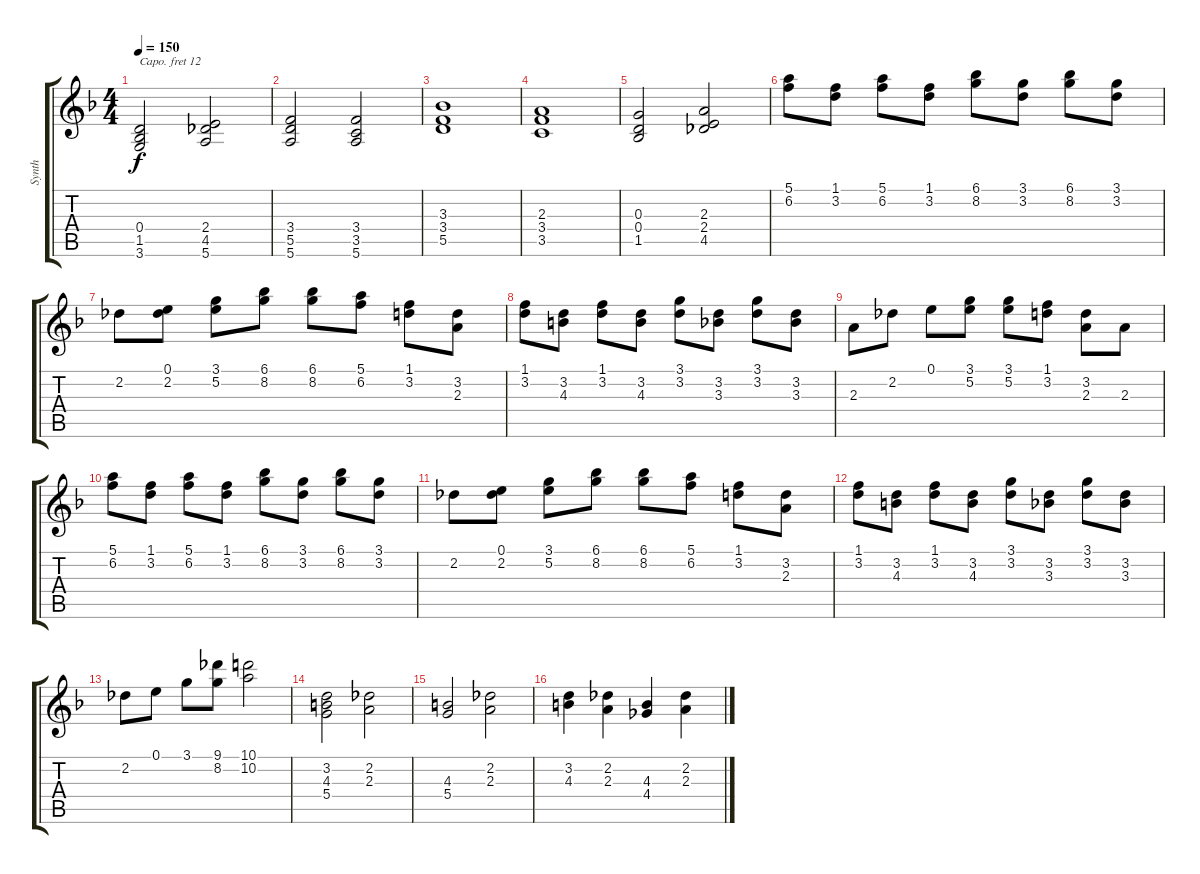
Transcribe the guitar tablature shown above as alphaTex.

\track ("Synth" "Synth") {instrument lead5charang}
\staff {score tabs}
\capo 12
\tuning (E4 B3 G3 D3 A2 E2) {hide}
\ts (4 4)
\tempo 150
\clef g2
\ks f
(0.4 1.5 3.6).2{dy f} (2.4 4.5 5.6).2 |
(3.4 5.5 5.6).2 (3.4 3.5 5.6).2 |
(3.3 3.4 5.5).1 |
(2.3 3.4 3.5).1 |
(0.3 0.4 1.5).2 (2.3 2.4 4.5).2 |
(5.1 6.2).8{volume 10 instrument lead5charang} (1.1 3.2).8 (5.1 6.2).8 (1.1 3.2).8 (6.1 8.2).8 (3.1 3.2).8 (6.1 8.2).8 (3.1 3.2).8 |
2.2.8 (0.1 2.2).8 (3.1 5.2).8 (6.1 8.2).8 (6.1 8.2).8 (5.1 6.2).8 (1.1 3.2).8 (3.2 2.3).8 |
(1.1 3.2).8 (3.2 4.3).8 (1.1 3.2).8 (3.2 4.3).8 (3.1 3.2).8 (3.2 3.3).8 (3.1 3.2).8 (3.2 3.3).8 |
2.3.8 2.2.8 0.1.8 (3.1 5.2).8 (3.1 5.2).8 (1.1 3.2).8 (3.2 2.3).8 2.3.8 |
(5.1 6.2).8 (1.1 3.2).8 (5.1 6.2).8 (1.1 3.2).8 (6.1 8.2).8 (3.1 3.2).8 (6.1 8.2).8 (3.1 3.2).8 |
2.2.8 (0.1 2.2).8 (3.1 5.2).8 (6.1 8.2).8 (6.1 8.2).8 (5.1 6.2).8 (1.1 3.2).8 (3.2 2.3).8 |
(1.1 3.2).8 (3.2 4.3).8 (1.1 3.2).8 (3.2 4.3).8 (3.1 3.2).8 (3.2 3.3).8 (3.1 3.2).8 (3.2 3.3).8 |
2.2.8 0.1.8 3.1.8 (9.1 8.2).8 (10.1 10.2).2 |
(3.2 4.3 5.4).2{volume 7 instrument pad8sweep} (2.2 2.3).2 |
(4.3 5.4).2 (2.2 2.3).2 |
(3.2 4.3).4 (2.2 2.3).4 (4.3 4.4).4 (2.2 2.3).4
